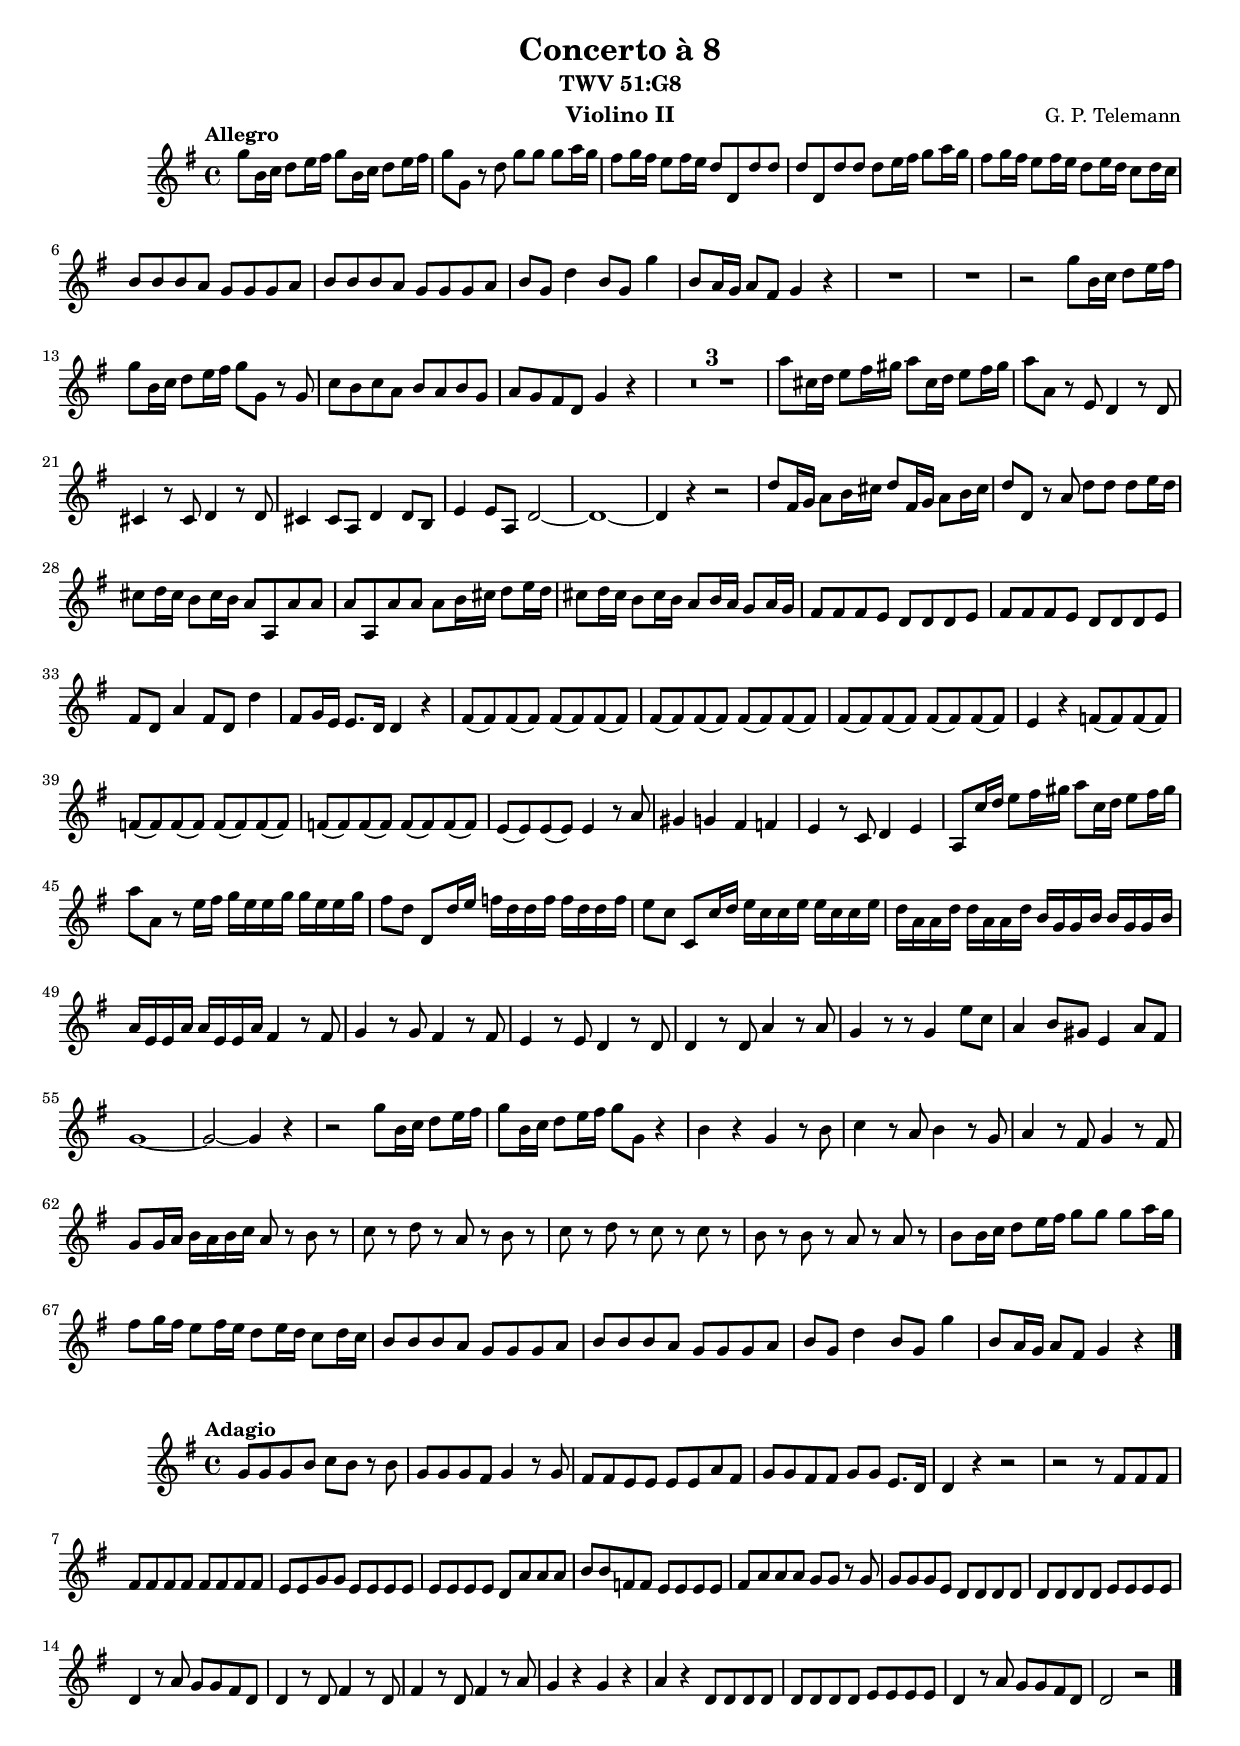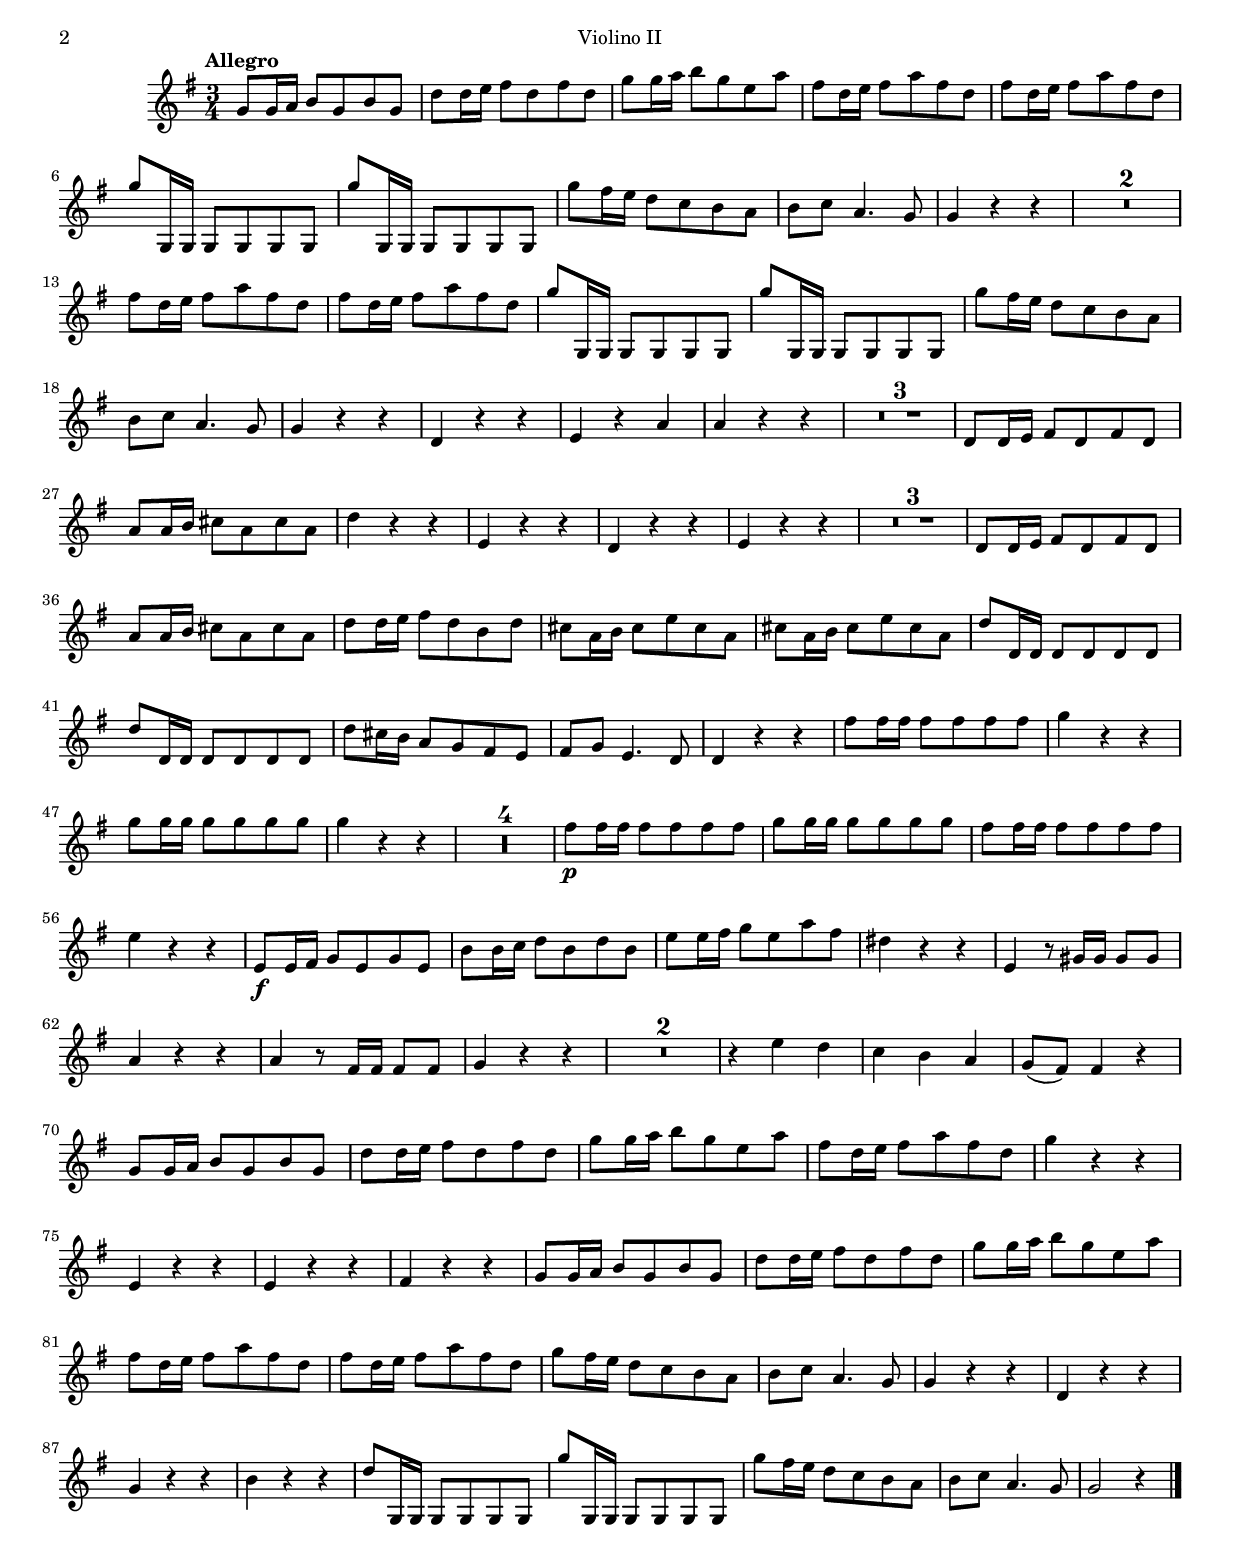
\version "2.18.2"
\include "util.ily"

violinoIIFirstMov = \relative c'' {
  \globalFirstMov
    g'8 b,16 c d8 e16 fis
    g8 b,16 c d8 e16 fis
  | g8 g, r d'
    g g g a16 g
  | fis8 g16 fis e8 fis16 e
    d8 d, d' d
  | d8 d, d' d
    d e16 fis g8 a16 g
  | fis8 g16 fis e8 fis16 e
    d8 e16 d c8 d16 c
  | b8 b b a
    g g g a
  | b8 b b a
    g g g a
  | b g d'4
    b8 g g'4
  | b,8 a16 g a8 fis
    g4 r

    % 10
  | R1
  | R1
  | r2
    g'8 b,16 c d8 e16 fis
  | g8 b,16 c d8 e16 fis
    g8 g, r g
  | c b c a
    b a b g
  | a g fis d
    g4 r
  | R1*3
  | a'8 cis,16 d e8 fis16 gis
    a8 cis,16 d e8 fis16 gis

    % 20
  | a8 a, r e
    d4 r8 d
  | cis4 r8 cis
    d4 r8 d
  | cis4 cis8 a
    d4 d8 b
  | e4 e8 a,
    d2~
  | d1~

  | d4 r
    r2
  | d'8 fis,16 g a8 b16 cis
    d8 fis,16 g a8 b16 cis
  | d8 d, r a'
    d d d e16 d
  | cis8 d16 cis b8 cis16 b
    a8 a, a' a
  | a a, a' a
    a b16 cis d8 e16 d

    % 30
  | cis8 d16 cis b8 cis16 b
    a8 b16 a g8 a16 g
  | fis8 fis fis e
    d d d e
  | fis8 fis fis e
    d d d e
  | fis d a'4
    fis8 d d'4
  | fis,8 g16 e e8. d16
    d4 r
  | fis8( fis) fis( fis)
    fis( fis) fis( fis)
  | fis( fis) fis( fis)
    fis( fis) fis( fis)
  | fis( fis) fis( fis)
    fis( fis) fis( fis)
  | e4 r
    f8( f) f( f)
  | f( f) f( f)
    f( f) f( f)
  | f( f) f( f)
    f( f) f( f)
  | e( e) e( e)
    e4 r8 a
  | gis4 g
    fis f
  | e r8 c
    d4 e
  | a,8 c'16 d e8 fis16 gis
    a8  c,16 d e8 fis16 gis
  | a8 a, r e'16 fis
    g e e g g e e g
  | fis8 d d, d'16 e
    f d d f f d d f
  | e8 c8 c, c'16 d
    e c c e e c c e
  | d a a d d a a d
    b g g b b g g b
  | a e e a a e e a
    fis4 r8 fis

    % 50
  | g4 r8 g
    fis4 r8 fis
  | e4 r8 e
    d4 r8 d
  | d4 r8 d
    a'4 r8 a
  | g4 r8 r
    g4 e'8 c
  | a4 b8 gis
    e4 a8 fis
  | g1~

  | g2~
    g4 r
  | r2
    g'8 b,16 c d8 e16 fis
  | g8 b,16 c d8 e16 fis
    g8 g, r4
  | b4 r
    g r8 b

    % 60
  | c4 r8 a
    b4 r8 g
  | a4 r8 fis
    g4 r8 fis
  | g g16 a b a b c
    a8 r b r
  | c r d r
    a r b r
  | c r d r
    c r c r
  | b r b r
    a r a r
  | b b16 c d8 e16 fis
    g8 g g a16 g
  | fis8 g16 fis e8 fis16 e
    d8 e16 d c8 d16 c
  | b8 b b a
    g g g a
  | b8 b b a
    g g g a

    % 70
  | b g d'4
    b8 g g'4
  | b,8 a16 g a8 fis
    g4 r
  \bar "|."
}

violinoIISecondMov = \relative c'' {
  \globalSecondMov
    g8 g g b c b r8 b
  | g g g fis g4 r8 g
  | fis fis e e e e a fis
  | g g fis fis g g e8. d16
  | d4 r r2
  | r2 r8 fis fis fis
  | fis fis fis fis fis fis fis fis
  | e e g g e e e e
  | e e e e d a' a a
  | b b f f e e e e
  | fis a a a g g r g
  | g g g e d d d d
  | d d d d e e e e
  | d4 r8 a' g g fis d
  | d4 r8 d fis4 r8 d
  | fis4 r8 d fis4 r8 a
  | g4 r g r
  | a r d,8 d d d
  | d d d d e e e e
  | d4 r8 a' g g fis d
  | d2 r2
  \bar "|."
}

violinoIIThirdMov = \relative c'' {
  \globalThirdMov
    g8 g16 a b8 g b g
  | d' d16 e fis8 d fis d
  | g g16 a b8 g e a
  | fis d16 e fis8 a fis d
  | fis d16 e fis8 a fis d
  | g g,,16 g g8 g g g
  | g'' g,,16 g g8 g g g
  | g'' fis16 e d8 c b a
  | b c a4. g8
  | g4 r r
  | R2.*2
  | fis'8 d16 e fis8 a fis d
  | fis d16 e fis8 a fis d
  | g g,,16 g g8 g g g
  | g'' g,,16 g g8 g g g
  | g'' fis16 e d8 c b a
  | b c a4. g8
  | g4 r r
  | d r r
  | e r a
  | a r r
  | R2.*3
  | d,8 d16 e fis8 d fis d
  | a' a16 b cis8 a cis a
  | d4 r r
  | e, r r
  | d r r
  | e r r
  | R2.*3
  | d8 d16 e fis8 d fis d
  | a' a16 b cis8 a cis a
  | d d16 e fis8 d b d
  | cis a16 b cis8 e cis a
  | cis a16 b cis8 e cis a
  | d d,16 d d8 d d d
  | d' d,16 d d8 d d d
  | d' cis16 b a8 g fis e
  | fis g e4. d8
  | d4 r r
  | fis'8 fis16 fis fis8 fis fis fis
  | g4 r r
  | g8 g16 g g8 g g g
  | g4 r r
  | R2.*4
  | fis8\p fis16 fis fis8 fis fis fis
  | g8 g16 g g8 g g g
  | fis8 fis16 fis fis8 fis fis fis
  | e4 r r
  | e,8\f e16 fis g8 e g e
  | b'8 b16 c d8 b d b
  | e8 e16 fis g8 e a fis
  | dis4 r r
  | e,4 r8 gis16 gis gis8 gis
  | a4 r r
  | a4 r8 fis16 fis fis8 fis
  | g4 r r
  | R2.*2
  | r4 e' d
  | c b a
  | g8( fis) fis4 r
  | g8 g16 a b8 g b g
  | d' d16 e fis8 d fis d
  | g g16 a b8 g e a
  | fis d16 e fis8 a fis d
  | g4 r r
  | e, r r
  | e r r
  | fis r r
  | g8 g16 a b8 g b g
  | d' d16 e fis8 d fis d
  | g g16 a b8 g e a
  | fis d16 e fis8 a fis d
  | fis d16 e fis8 a fis d
  | g fis16 e d8 c b a
  | b c a4. g8
  | g4 r r
  | d r r
  | g r r
  | b r r
  | d8 g,,16 g g8 g g g
  | g'' g,,16 g g8 g g g
  | g'' fis16 e d8 c b a
  | b c a4. g8
  | g2 r4
  \bar "|."
}


\header { instrument = "Violino II" }


\score {
  \violinoIIFirstMov
}

\score { \violinoIISecondMov }

\score { \violinoIIThirdMov }
